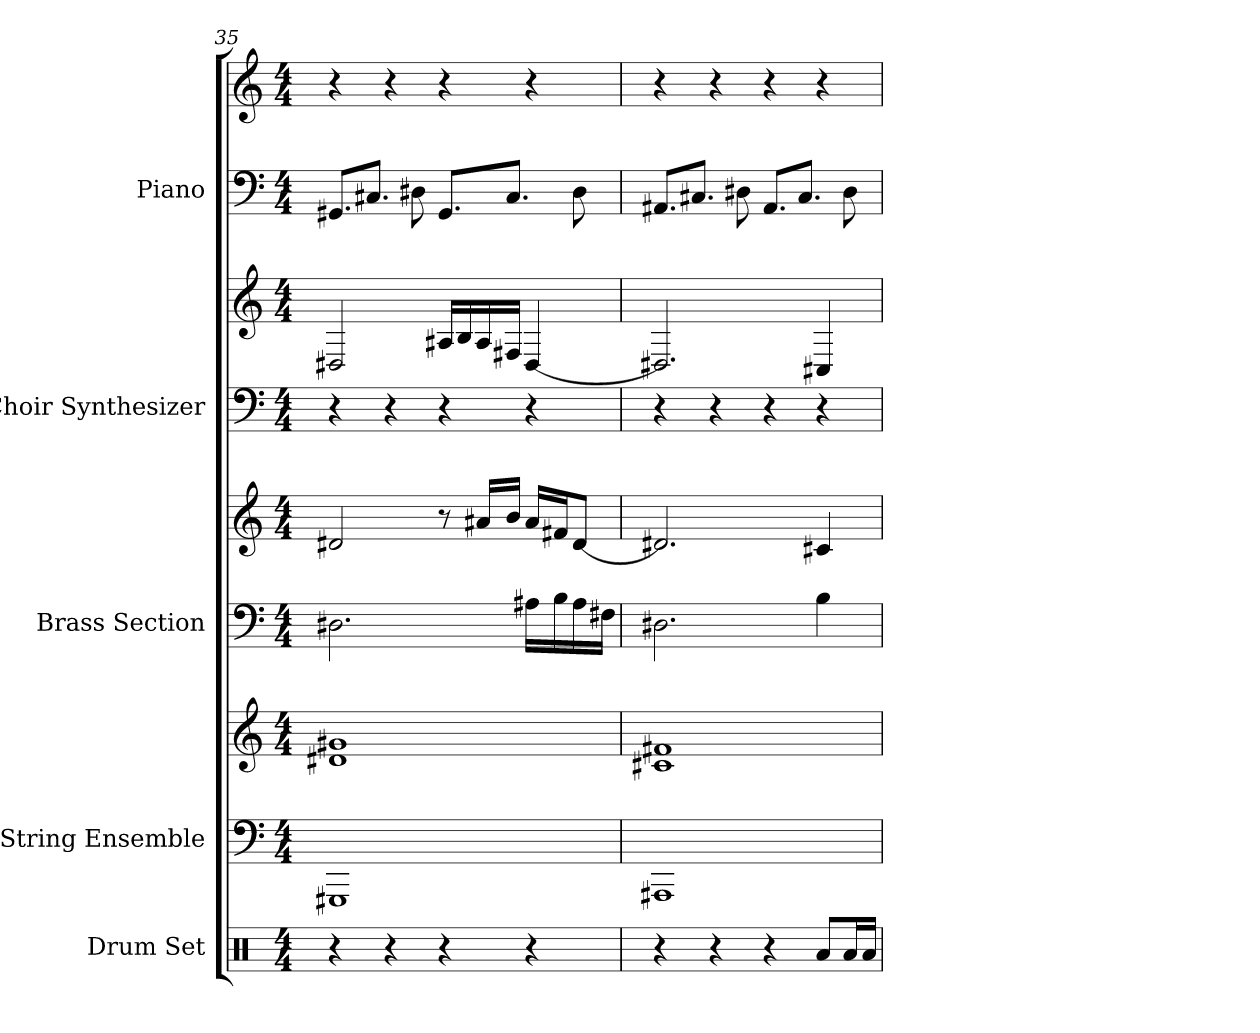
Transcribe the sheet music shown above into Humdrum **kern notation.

**kern	**kern	**kern	**kern	**kern	**kern	**kern	**kern	**kern
*part5	*part4	*part4	*part3	*part3	*part2	*part2	*part1	*part1
*staff9	*staff8	*staff7	*staff6	*staff5	*staff4	*staff3	*staff2	*staff1
*I"Drum Set	*I"String Ensemble	*	*I"Brass Section	*	*I"Choir Synthesizer	*	*I"Piano	*
*I'Drums	*I'St. Ens.	*	*I'Brs. Se.	*	*I'Synth.	*	*I'Pno.	*
*clefX	*clefF4	*clefG2	*clefF4	*clefG2	*clefF4	*clefG2	*clefF4	*clefG2
*k[]	*k[]	*k[]	*k[]	*k[]	*k[]	*k[]	*k[]	*k[]
*M4/4	*M4/4	*M4/4	*M4/4	*M4/4	*M4/4	*M4/4	*M4/4	*M4/4
=35	=35	=35	=35	=35	=35	=35	=35	=35
4r	1GGG#X	1g#X 1d#X	2.D#X	2d#X	4r	2D#X	8.GG#XL	4r
.	.	.	.	.	.	.	8.C#XJ	.
4r	.	.	.	.	4r	.	.	4r
.	.	.	.	.	.	.	8D#X	.
4r	.	.	.	8r	4r	16A#XLL	8.GG#L	4r
.	.	.	.	.	.	16B	.	.
.	.	.	.	16a#XLL	.	16A#	.	.
.	.	.	.	16bJJ	.	16F#XJJ	8.C#J	.
4r	.	.	16A#XLL	16a#LL	4r	[4D#	.	4r
.	.	.	16B	16f#XJ	.	.	.	.
.	.	.	16A#	[8d#J	.	.	8D#	.
.	.	.	16F#XJJ	.	.	.	.	.
=36	=36	=36	=36	=36	=36	=36	=36	=36
4r	1AAA#X	1c#X 1f#X	2.D#X	2.d#X]	4r	2.D#X]	8.AA#XL	4r
.	.	.	.	.	.	.	8.C#XJ	.
4r	.	.	.	.	4r	.	.	4r
.	.	.	.	.	.	.	8D#X	.
4r	.	.	.	.	4r	.	8.AA#L	4r
.	.	.	.	.	.	.	8.C#J	.
8RaL	.	.	4B	4c#X	4r	4C#X	.	4r
16RaL	.	.	.	.	.	.	8D#	.
16RaJJ	.	.	.	.	.	.	.	.
=	=	=	=	=	=	=	=	=
*-	*-	*-	*-	*-	*-	*-	*-	*-
